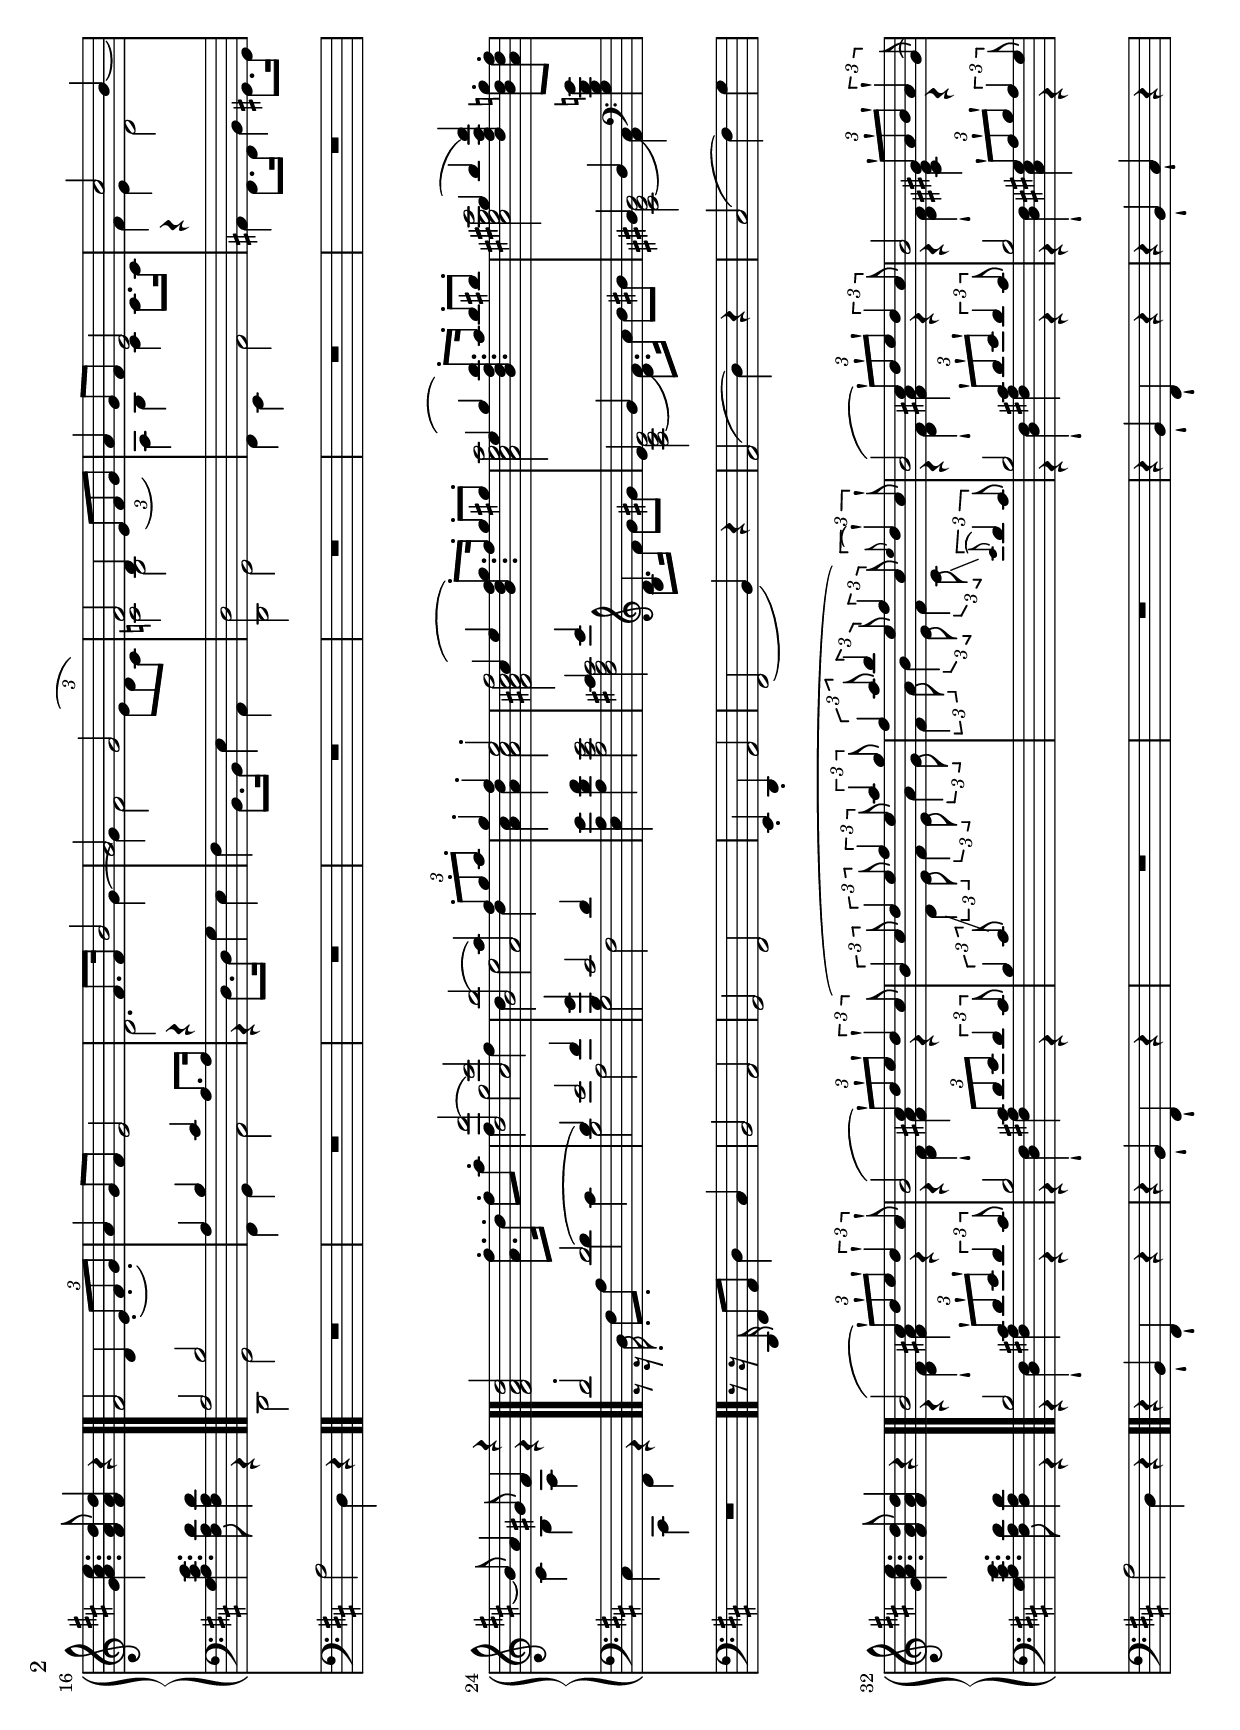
\version "2.24.0" % Specify the version of LilyPond
#(set-default-paper-size "a4" 'landscape)
% this is based on https://imslp.org/wiki/Special:ReverseLookup/12599
% licensed under the Creative Commons CC0 1.0 Universal Public Domain Dedication

\header {
  title = "Marche Pontificale"
  composer = "Jacques-Nicolas Lemmens (1823-1881)"
  subtitle="Trois Sonates pour Orgue"
  piece="2nd Movement from 'Sonata Pontificale'"
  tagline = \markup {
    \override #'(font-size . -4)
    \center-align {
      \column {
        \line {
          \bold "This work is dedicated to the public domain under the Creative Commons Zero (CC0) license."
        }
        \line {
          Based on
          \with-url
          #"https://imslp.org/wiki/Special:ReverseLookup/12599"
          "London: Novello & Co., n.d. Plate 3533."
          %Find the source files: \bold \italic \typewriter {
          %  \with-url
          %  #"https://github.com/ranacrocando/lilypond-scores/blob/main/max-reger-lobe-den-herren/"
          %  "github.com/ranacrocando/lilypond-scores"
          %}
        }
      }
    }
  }
}


global = {
  \key d \major
  \time 4/4
  \tempo 4=108
}

melodyVoice = \relative c'' {
  \clef treble
  \global
  \f
  <d a fis>2 <fis d a>8.\staccato  d16\staccato fis8\staccato a\staccato|
  <d,~ fis~ d'>2
  <d fis cis'>
  <<
    \new Voice = "melody" {
      \voiceOne
      b'2( a4) \staccato  \times 2/3 {fis8\staccato g\staccato a\staccato}|
      g4\staccato fis\staccato e2
    }
    \new Voice = "harmony" {
      \voiceTwo
      <b d~ g b>2 <a~ d>2|
      <a cis>4 <a d> <a cis>2
    }
  >> |
  <fis ais cis e fis(>2 <g b d g)>8.\staccato <fis fis'>16\staccato <g g'>8\staccato <gis gis'>8\staccato |
  <a cis e g a(>2 <b d fis b)>8.\staccato <a a'>16\staccato <b b'>8\staccato <bis bis'>8\staccato|
  <cis eis gis b cis~>2 <e fis ais cis e>4\staccato <d fis b d>8\staccato <cis e a cis>\staccato|
  <b d gis b>4. <a cis e a>8 <a cis e a>4 r4|

  <fis a d>2 <a fis'>8.\staccato d16\staccato fis8\staccato a8\staccato|
  <<
    \new Voice = "melody" {
      \relative c'
      \voiceOne
      <d, d'>2 <cis cis'>|
      <b b'> <<a2 {a'4  \times 2/3 {fis8\staccato g\staccato a\staccato}}>> |
      g4\staccato fis\staccato e2\staccato |
      cis4( e4 <b d fis g)>8.\staccato fis'16\staccato g8\staccato gis\staccato |
      e4( g <b, d fis b)>8. a'16 b8 bis
      gis4( b  <d, fis a d\staccato)>4
    }
    \new Voice = "harmony" {
      \relative c'
      \voiceTwo
      fis4 g2 fis4 |
      d e2 d4 |
      <a cis>4 <a d> <a cis>2 |
      <fis ais cis fis[>2 s2 |
      <a cis e a>2 s2 |
      <cis eis gis cis>2
      s4
    }
  >>
  <b d g>8\staccato <a d fis>\staccato |
  <g a cis e>4. <fis a d>8 q4 r4 | \bar ".."

  % intermezzo 1
  fis2 d4 \times 2/3 {e8\staccato( fis\staccato g\staccato)} |
  a4 g8 fis e2
  <<
    {
      \stemDown
      d2. g4~ |
      g4 fis2 \times 2/3 {e8( d cis)} |
      c2 b |
      a4 b cis cis8. cis16 |
      fis4 e d2 |
      cis4 b a r
    }
    \\
    {
      \stemUp
      r4 fis'8. fis16 b2 |
      a2 g |
      fis2 d4 \times 2/3 {e8( fis g)} |
      a4 g8 fis e2 |
      r4 cis'2 b4~|
      b8 a4 gis8 fis4 r
    }
  >> \bar ".."

  % second main theme
  <fis a d>2 <a fis'>8.\staccato d16\staccato fis8\staccato a8\staccato|
  <<
    \new Voice = "melody" {
      \relative c'
      \voiceOne
      <d, d'(>2 <cis cis')>|
      <b b'(> <<a2 {a'4)  \times 2/3 {fis8\staccato g\staccato a\staccato}}>> |
      g4\staccato fis\staccato e2\staccato |
      cis4( e4 <b d fis g)>8.\staccato fis'16\staccato g8\staccato gis\staccato |
      e4( g <b, d fis b\staccato)>8. a'16\staccato b8\staccato bis\staccato
      gis4( b  <d, fis a d)>4
    }
    \new Voice = "harmony" {
      \relative c'
      \voiceTwo
      fis4 g2 fis4 |
      d e2 d4 |
      <a cis>4 <a d> <a cis>2 |
      <fis ais cis fis[>2 s2 |
      <a cis e a>2 s2 |
      <cis eis gis cis>2
      s4
    }
  >>
  <b d g>8\staccato <a d fis>\staccato |
  <g a cis e>4. <fis a d>8 q4 r4 | \bar ".."

  % second interlude
  <<
    \new Voice = "melody" {
      \relative c'
      \voiceOne
      b2( \times 2/3 {cis8-!) d-! e-!} \times 2/3{d4-! cis8-!} |
      b2( \times 2/3 {cis8-!) d-! e-!} \times 2/3{d4-! cis8(} |
      \times 2/3 {b4 cis8} \times 2/3 {d4 e8} \times 2/3 {fis4 e8} \times 2/3 {a4 g8}|
      \times 2/3 {fis4 a8} \times 2/3 {b4 e,8} \times 2/3 {fis4 cis8)} \times 2/3 {\appoggiatura{e8} d4-! cis8-!}|
      b2( \times 2/3 {cis8-!) d-! e-!} \times 2/3{d4 cis8} |
      b2 \times 2/3 {gis8-! a-! b-!} \times 2/3{a4-! gis8(} |
      \times 2/3{cis4 a8} \times 2/3{fis4 gis8} \times 2/3{a4 b8} \times 2/3{gis4 d'8}|
      \times 2/3{cis4 a8} \times 2/3{fis4 gis8} \times 2/3{a4 b8} \times 2/3{gis4 a8} |
      g1)(|
      g8.) fis16 g8. fis16 g8. g16 b8. a16|
      \times 2/3{g4 e8} \times 2/3{c4 g8} \times 2/3{e4 g8} \times 2/3{c8 e g}|
      \times 2/3{c4 g8}\times 2/3{e'4 c8}\times 2/3{g'4 e8}\times 2/3{d8 e a,}|
      b2( \times 2/3 {cis8-!) d-! e-!} \times 2/3{d4-! cis8-!} |
      b2( \times 2/3 {cis8-!) e-! d-!} \times 2/3{cis4-! d8-!(} |
      \times 2/3 {b4 cis8} \times 2/3 {d4 e8} \times 2/3 {fis4 e8} \times 2/3 {a4 g8}|
      \times 2/3 {fis4 a8} \times 2/3 {b4 e,8} \times 2/3 {fis4 cis8)} \times 2/3 {\appoggiatura{e8} d4-! cis8-!}|
      b2 \times 2/3 {cis8-! d-! e-!} \times 2/3{d4-! cis8-!} |
      b2 \times 2/3 {cis8-! fis-! e-!} \times 2/3{d4-! cis8-!} |
      c4 a' g d|
      dis8. e16 b'8. a16 g8. d16 f8. e16|
      e2( e8.) e16 g8. fis16|
      fis2(fis8.) fis16 a8. g16 |
      gis2(gis8.) gis16 b8. a16~|
      a8. a16 b8. a16~a8. a16 b8. a16|
      b8.a16b8.a16
      b8.a16 b8.a16|
    }
    \new Voice = "harmony" {
      \relative c'
      \voiceTwo
      r4 <d,, fis>-! <fis ais> r4|
      r4 <d fis>-! <fis ais> r4|
      s1 |s1|
      r4 <d fis>-! <fis ais> r4|
      r4 <d fis>-! <cis eis> r4|
      r4 d fis eis |
      r4 d fis eis|
      r4 e es d|
      c ais b2 |
      s1|s1|
      r4 <d fis>-! <fis ais> r4|
      r4 <d fis>-! <fis ais> r4|
      s1|s1|
      r4 <d fis>-! <fis ais> r4|
      r4 <d fis> <fis ais> r4|
      c'1~|
      c2. b4 |
      <g~ c>2 <g cis>|
      <a~ d> <a dis>|
      <b~ e> <b f'>|
      <e g>2 <cis~ e~ g~>2|
      <cis e g>1|
    }
  >>
}

bassVoice = \relative c {
  \global
  \voiceThree
  <d'( a fis d>2  d4) cis |
  s1*7 |
  s2(~d2)(|
  d4) e2 fis4 |
  <b, g'>4 cis2 d4|
  s1 |
  cis4 e b s4 |
  e \clef violin g s2 |
  gis4 b s2 |
  s1

  %intermezzo 1
  a,2 b|
  a4 b cis a8. a16|
  s1*6|

  % second main theme
  d2\staccato  d2(|
  d4) e2 fis4 |
  <b, g'>4 cis2 d4|
  s1 |
  cis4 e b s4 |
  e \clef violin g s2 |
  gis4 b s2 |
  s1
  % second interlude
  b,2 \times 2/3 {cis8-! d-! e-!} \times 2/3{d4 cis8} |
  b2 \times 2/3 {cis8 d e} \times 2/3{d4 cis8} |
    
	\times 2/3 {b4 cis8} \times 2/3 {\showStaffSwitch\change Staff = "up"  \stemDown \tupletDown d4 e8} \times 2/3 {fis4 e8} \times 2/3 {a4 g8}|

      \times 2/3 {fis4 a8} \times 2/3 {b4 e,8} \times 2/3 {fis4 cis8} \times 2/3  {\showStaffSwitch\change Staff = "down" \stemUp \tupletUp \appoggiatura{e8} d4 cis8}|
	    b2 \times 2/3 {cis8-! d-! e-!} \times 2/3{d4 cis8} |
		  b2 \times 2/3 {gis8-! a-! b-!} \times 2/3{a4 gis8} |
		  \times 2/3{cis4 a8}\times 2/3{fis4 gis8}\times 2/3{a4 b8}\times 2/3{gis4 d'8}|
		  \times 2/3{cis4 a8}\times 2/3{fis4 gis8}\times 2/3{a4 b8}\times 2/3{gis4 a8}|
		  g1~|g1~|
		  \times 2/3{g4 e8}\times 2/3{c4 g8}\times 2/3{e4 g8} \times 2/3{c8 e g8}|
		        \times 2/3{c4 g8}\times 2/3{e'4 c8}\times 2/3{g'4 e8}\times 2/3{d8 e a,}|
b2 \times 2/3 {cis8-! d-! e-!} \times 2/3{d4 cis8} |
b2 \times 2/3 {cis8 e d} \times 2/3{cis4 d8} |
      \clef treble \times 2/3 {b4 cis8} \times 2/3 {d4 e8} \times 2/3 {fis4 e8} \times 2/3 {a4 g8}|
      \times 2/3 {fis4 a8} \times 2/3 {b4 e,8} \times 2/3 {fis4 cis8} \times 2/3 {\appoggiatura{e8} d4-! cis8-!}|
      \clef bass b2 \times 2/3 {cis8 d e} \times 2/3{d4 cis8} |
      b2 \times 2/3 {cis8-! fis-! e-!} \times 2/3{d4 cis8} |
	  c1~|c4 e d\showStaffSwitch\change Staff = "up" \stemDown g|
	  s1 s1 s1 s1|
	  b8.a16b8.a16b8.a16b8.a16|
	  \change Staff = "down" \stemUp
}

secondBassVoice = \relative c {
  \global
  \voiceFour
  s2
  <d'~ fis~>2|
  <b d~ fis~>
  <a d fis>|
  <g b d~ g>2
  <fis a d>|
  <e a e'>4\staccato
  <a d fis>\staccato
  <a cis e>2|
  <fis ais cis e(>2 <b d)>4\staccato r4|
  <a cis e g(>2 <d fis)>4\staccato r4|
  \clef violin
  <cis eis gis b(>2 <fis ais)>4 <b, d fis b>|
  \clef bass
  <gis b e>4. <a cis e>8 <a cis e>4 r4|
  <d, a' d~>2 d'4 cis |
  b2 a |
  g fis |
  < e a e'>4  <a d fis> <a cis e>2 |
  <fis ais cis> \clef violin d'8. fis16 g8 gis |
  <a, cis e>2 \clef violin <d fis>8. a'16 b8 bis|
  <eis, gis>2 <fis a>4 \clef bass <g, b d g> |
  <g a cis e>4. <fis a d>8 q4 r4 |

  %intermezzo 1
  d,2 g|
  fis4 g a2|
  r4 d8. d16 g4 e|
  fis b,8. b16 e4 a,|
  <d, d'>2 g|
  fis4 e a2|
  ais4 fis8. fis16 b4 gis8. gis16|
  cis4 cis, fis r4|

  % second main theme
  r8r16 d'16\staccato fis8\staccato a\staccato d4 cis |
  b2 a |
  g fis |
  < e a e'>4  <a d fis> <a cis e>2 |
  <fis ais cis> \clef violin d'8. fis16 g8 gis |
  <a,( cis e>2 \clef violin <d) fis>8. a'16 b8 bis|
  <cis,( eis gis>2 <fis) a>4 \clef bass <g, b d g> |
  <g a cis e>4. <fis a d>8 q4 r4
  
  % second interlude
  r4 <d fis>-! <fis ais> r4|
      r4 <d fis>-! <fis ais> r4|
      s1 |s1|
	    r4 <d fis>-! <fis ais> r4|
      r4 <d fis>-! <cis eis> r4|
      s1 |s1|
	  r4 cis2 <d f>4|
	  es e f fis|
	  s1|s1|
	  r4 <d fis>-! <fis ais> r4|
      r4 <d fis>-! <fis ais> r4|
      s1 |s1|
	  r4 <d fis>-! <fis ais> r4|
      r4 <d fis>-! <fis ais> r4|
	  r4 fis g a |
	  g1|
	  r8. fis16(g8.) a16(bes2)(|
	  a8.) gis16(a8.) b16(c2)(|
	  b8.) ais16(b8.) cis16(d2)|
	  cis2~<a~ cis~> |<g~ a~ cis~> <e g a cis>
}

pedalVoice = \relative c {
  \clef bass
  \global
  d,2 d'4 cis
  b2 a
  g fis
  e4\staccato d\staccato a'2
  fis( b4\staccato) r4
  a2( d4\staccato) r4
  cis2( fis4\staccato) b,\staccato
  e2 a,4 r4 |

  r8 r16 d,16 fis8 a8 d4 cis |
  b2 a |
  g fis |
  e4\staccato d\staccato a'2 |
  fis2( b4) r4 |
  a2( d4) r4 |
  cis2( fis4) g\staccato |
  a2 d,4 r4|

  R1 R1 R1 R1 R1 R1 R1 R1

  %second main theme
  r8 r16 d,16 fis8 a d4 cis|
  b2 a |
  g fis|
  e4\staccato d\staccato a'2|
  fis2(b4) r4|
  a2(d4) r4|
  cis2(fis4) g|
  a2 d,4 r

  % second interlude
  r4 b-! fis-! r |
  r4 b-! fis-! r |
  R1 |R1|
  r4 b-! fis-! r |
  r4 b-! cis-! r |
  r4 d b cis|
  r4 d b cis |
  r4 a ais b |
  c cis d dis |
  e r4 r2|
  R1|
  r4 b-! fis-! r |
  r4 b-! fis-! r |
  r4 \tuplet 3/2 {b' bes8} \tuplet 3/2 {a4 g8} \tuplet 3/2 {fis4 e8}|
  \tuplet 3/2 {d4 cis8} \tuplet 3/2 {b4 g8} \tuplet 3/2 {fis4-! r8} \tuplet 3/2 {fis'4-! r8}|
  r4 b,-! fis-! r |
  r4 b-! fis-! r |
  r4 d' e fis|
  g1|
  r8. fis,16(g8.) a16( bes2)(|
  a8.) gis16( a8.) b16( c2)(|
  b8.) ais16( b8.) cis16( d2)|
  cis2 a|
  g e
}


\score {
  <<
    \new PianoStaff <<
      \new Staff = "up" <<
        \set Staff.midiInstrument = "church organ"
        \clef treble
        \new Voice = "melody" { \melodyVoice }
      >>
      \new Staff = "down" <<
        \set Staff.midiInstrument = "church organ"
        \clef bass
        \new Voice = "bass" { \bassVoice }
        \new Voice = "basstwo" { \secondBassVoice }
      >>
    >>
    \new Staff = "pedalStaff" <<

      \set Staff.midiInstrument = "church organ"
      \new Voice = "pedal" { \pedalVoice }
    >>
  >>

  \layout {
    \context {
      \Staff \RemoveEmptyStaves
    }
  }
  \midi{}
}
